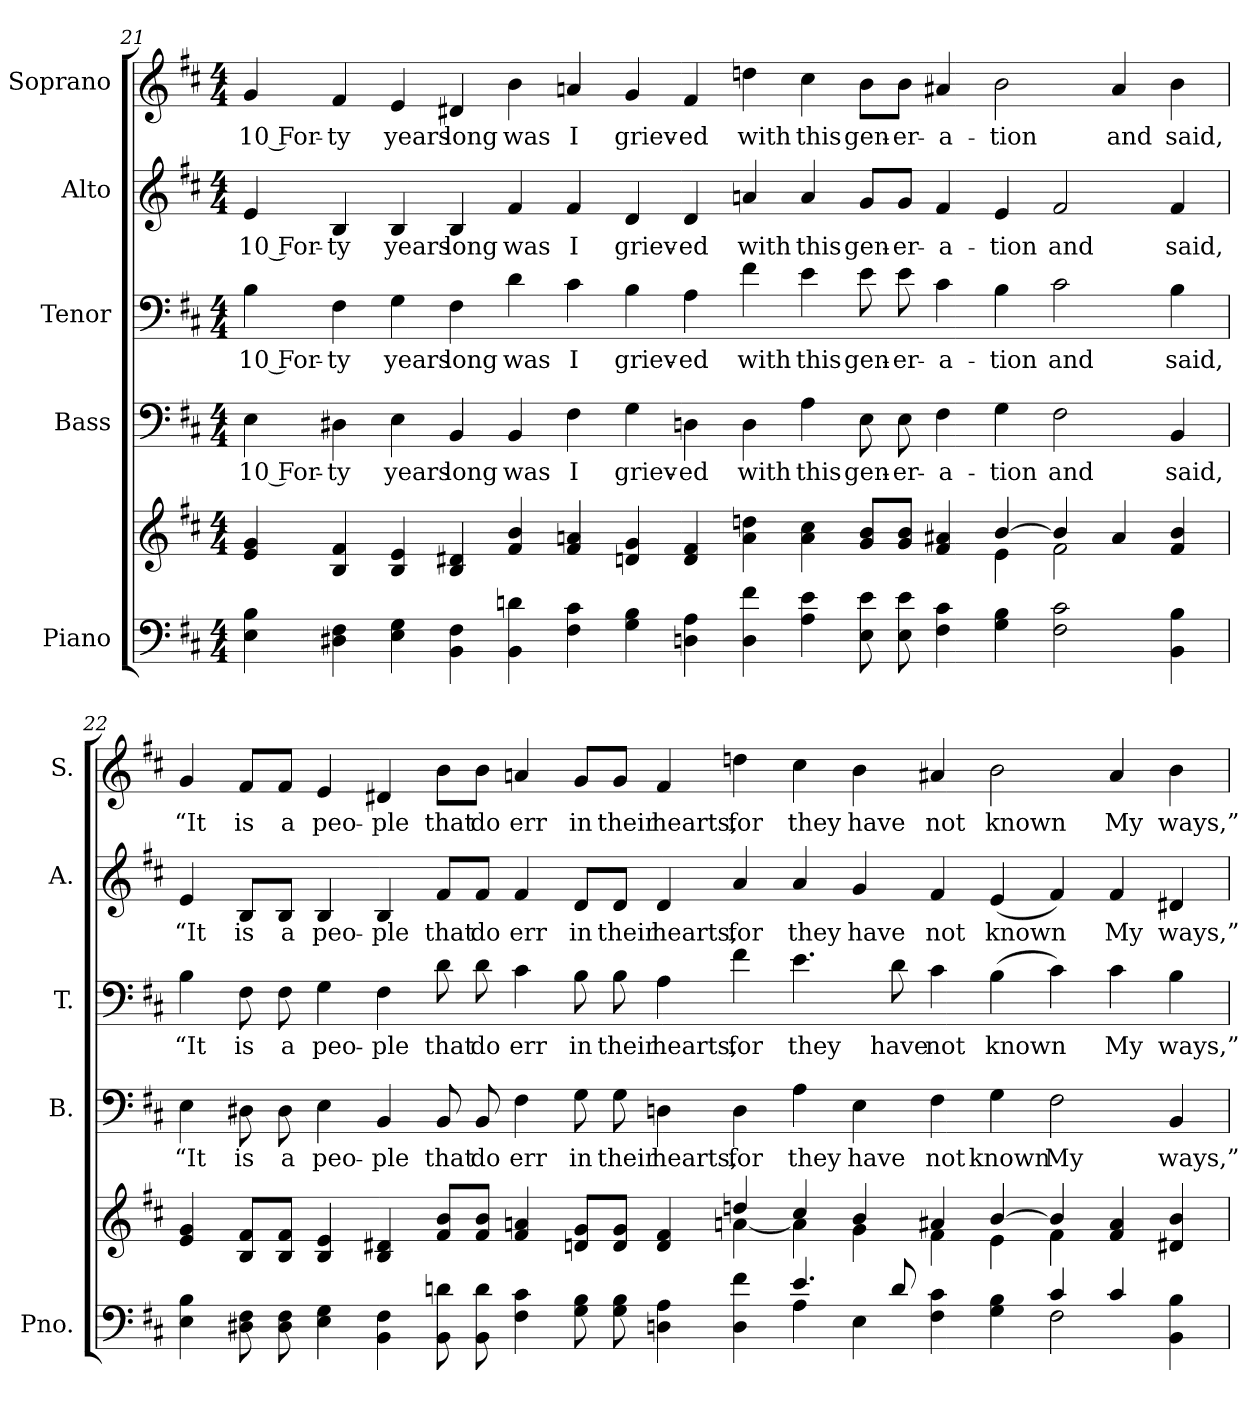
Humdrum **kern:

**kern	**kern	**kern	**text	**kern	**text	**kern	**text	**kern	**text
*part5	*part5	*part4	*part4	*part3	*part3	*part2	*part2	*part1	*part1
*staff6	*staff5	*staff4	*staff4	*staff3	*staff3	*staff2	*staff2	*staff1	*staff1
*I"Piano	*	*I"Bass	*	*I"Tenor	*	*I"Alto	*	*I"Soprano	*
*I'Pno.	*	*I'B.	*	*I'T.	*	*I'A.	*	*I'S.	*
!!LO:PB:g=z
*clefF4	*clefG2	*clefF4	*	*clefF4	*	*clefG2	*	*clefG2	*
*k[f#c#]	*k[f#c#]	*k[f#c#]	*	*k[f#c#]	*	*k[f#c#]	*	*k[f#c#]	*
*D:	*D:	*D:	*	*D:	*	*D:	*	*D:	*
*M4/4	*M4/4	*M4/4	*	*M4/4	*	*M4/4	*	*M4/4	*
=21	=21	=21	=21	=21	=21	=21	=21	=21	=21
*	*^	*	*	*	*	*	*	*	*
!	!	!	!	!LO:LY:b:color=#000000	!	!	!	!	!	!
!	!	!	!	!	!	!LO:LY:b:color=#000000	!	!	!	!
!	!	!	!	!	!	!	!	!LO:LY:b:color=#000000	!	!
!	!	!	!	!	!	!	!	!	!	!LO:LY:b:color=#000000
4Ei\ 4Bi	4ei/ 4gi	1ryy	4Ei\	10 For-	4Bi\	10 For-	4ei/	10 For-	4gi/	10 For-
!	!	!	!	!LO:LY:b:color=#000000	!	!	!	!	!	!
!	!	!	!	!	!	!LO:LY:b:color=#000000	!	!	!	!
!	!	!	!	!	!	!	!	!LO:LY:b:color=#000000	!	!
!	!	!	!	!	!	!	!	!	!	!LO:LY:b:color=#000000
4D#Xi\ 4F#i	4Bi/ 4f#i	.	4D#Xi\	-ty	4F#i\	-ty	4Bi/	-ty	4f#i/	-ty
!	!	!	!	!LO:LY:b:color=#000000	!	!	!	!	!	!
!	!	!	!	!	!	!LO:LY:b:color=#000000	!	!	!	!
!	!	!	!	!	!	!	!	!LO:LY:b:color=#000000	!	!
!	!	!	!	!	!	!	!	!	!	!LO:LY:b:color=#000000
4Ei\ 4Gi	4Bi/ 4ei	.	4Ei\	years	4Gi\	years	4Bi/	years	4ei/	years
!	!	!	!	!LO:LY:b:color=#000000	!	!	!	!	!	!
!	!	!	!	!	!	!LO:LY:b:color=#000000	!	!	!	!
!	!	!	!	!	!	!	!	!LO:LY:b:color=#000000	!	!
!	!	!	!	!	!	!	!	!	!	!LO:LY:b:color=#000000
4BBi\ 4F#i	4Bi/ 4d#Xi	.	4BBi/	long	4F#i\	long	4Bi/	long	4d#Xi/	long
!	!	!	!	!LO:LY:b:color=#000000	!	!	!	!	!	!
!	!	!	!	!	!	!LO:LY:b:color=#000000	!	!	!	!
!	!	!	!	!	!	!	!	!LO:LY:b:color=#000000	!	!
!	!	!	!	!	!	!	!	!	!	!LO:LY:b:color=#000000
4BBi\ 4dni	4f#i/ 4bi	1ryy	4BBi/	was	4di\	was	4f#i/	was	4bi\	was
!	!	!	!	!LO:LY:b:color=#000000	!	!	!	!	!	!
!	!	!	!	!	!	!LO:LY:b:color=#000000	!	!	!	!
!	!	!	!	!	!	!	!	!LO:LY:b:color=#000000	!	!
!	!	!	!	!	!	!	!	!	!	!LO:LY:b:color=#000000
4F#i\ 4c#i	4f#i/ 4ani	.	4F#i\	I	4c#i\	I	4f#i/	I	4ani/	I
!	!	!	!	!LO:LY:b:color=#000000	!	!	!	!	!	!
!	!	!	!	!	!	!LO:LY:b:color=#000000	!	!	!	!
!	!	!	!	!	!	!	!	!LO:LY:b:color=#000000	!	!
!	!	!	!	!	!	!	!	!	!	!LO:LY:b:color=#000000
4Gi\ 4Bi	4dni/ 4gi	.	4Gi\	griev-	4Bi\	griev-	4di/	griev-	4gi/	griev-
!	!	!	!	!LO:LY:b:color=#000000	!	!	!	!	!	!
!	!	!	!	!	!	!LO:LY:b:color=#000000	!	!	!	!
!	!	!	!	!	!	!	!	!LO:LY:b:color=#000000	!	!
!	!	!	!	!	!	!	!	!	!	!LO:LY:b:color=#000000
4Dni\ 4Ai	4di/ 4f#i	.	4Dni\	-ed	4Ai\	-ed	4di/	-ed	4f#i/	-ed
!	!	!	!	!LO:LY:b:color=#000000	!	!	!	!	!	!
!	!	!	!	!	!	!LO:LY:b:color=#000000	!	!	!	!
!	!	!	!	!	!	!	!	!LO:LY:b:color=#000000	!	!
!	!	!	!	!	!	!	!	!	!	!LO:LY:b:color=#000000
4Di\ 4f#i	4ai\ 4ddni	4ryy	4Di\	with	4f#i\	with	4ani/	with	4ddni\	with
!	!	!	!	!LO:LY:b:color=#000000	!	!	!	!	!	!
!	!	!	!	!	!	!LO:LY:b:color=#000000	!	!	!	!
!	!	!	!	!	!	!	!	!LO:LY:b:color=#000000	!	!
!	!	!	!	!	!	!	!	!	!	!LO:LY:b:color=#000000
4Ai\ 4ei	4ai\ 4cc#i	2ryy	4Ai\	this	4ei\	this	4ai/	this	4cc#i\	this
!	!	!	!	!LO:LY:b:color=#000000	!	!	!	!	!	!
!	!	!	!	!	!	!LO:LY:b:color=#000000	!	!	!	!
!	!	!	!	!	!	!	!	!LO:LY:b:color=#000000	!	!
!	!	!	!	!	!	!	!	!	!	!LO:LY:b:color=#000000
8Ei\ 8ei	8gi/ 8biL	.	8Ei\	gen-	8ei\	gen-	8gi/L	gen-	8bi\L	gen-
!	!	!	!	!LO:LY:b:color=#000000	!	!	!	!	!	!
!	!	!	!	!	!	!LO:LY:b:color=#000000	!	!	!	!
!	!	!	!	!	!	!	!	!LO:LY:b:color=#000000	!	!
!	!	!	!	!	!	!	!	!	!	!LO:LY:b:color=#000000
8Ei\ 8ei	8gi/ 8biJ	.	8Ei\	-er-	8ei\	-er-	8gi/J	-er-	8bi\J	-er-
!	!	!	!	!LO:LY:b:color=#000000	!	!	!	!	!	!
!	!	!	!	!	!	!LO:LY:b:color=#000000	!	!	!	!
!	!	!	!	!	!	!	!	!LO:LY:b:color=#000000	!	!
!	!	!	!	!	!	!	!	!	!	!LO:LY:b:color=#000000
4F#i\ 4c#i	4f#i/ 4a#Xi	4ryy	4F#i\	-a-	4c#i\	-a-	4f#i/	-a-	4a#Xi/	-a-
!	!	!	!	!LO:LY:b:color=#000000	!	!	!	!	!	!
!	!	!	!	!	!	!LO:LY:b:color=#000000	!	!	!	!
!	!	!	!	!	!	!	!	!LO:LY:b:color=#000000	!	!
!	!	!	!	!	!	!	!	!	!	!LO:LY:b:color=#000000
4Gi\ 4Bi	[>4bi/	4ei\	4Gi\	-tion	4Bi\	-tion	4ei/	-tion	2bi\	-tion
!	!	!	!	!LO:LY:b:color=#000000	!	!	!	!	!	!
!	!	!	!	!	!	!LO:LY:b:color=#000000	!	!	!	!
!	!	!	!	!	!	!	!	!LO:LY:b:color=#000000	!	!
2F#i\ 2c#i	4bi/]	2f#i\	2F#i\	and	2c#i\	and	2f#i/	and	.	.
!	!	!	!	!	!	!	!	!	!	!LO:LY:b:color=#000000
.	4a#i/	.	.	.	.	.	.	.	4a#i/	and
!	!	!	!	!LO:LY:b:color=#000000	!	!	!	!	!	!
!	!	!	!	!	!	!LO:LY:b:color=#000000	!	!	!	!
!	!	!	!	!	!	!	!	!LO:LY:b:color=#000000	!	!
!	!	!	!	!	!	!	!	!	!	!LO:LY:b:color=#000000
4BBi\ 4Bi	4f#i/ 4bi	4ryy	4BBi/	said,	4Bi\	said,	4f#i/	said,	4bi\	said,
!!LO:PB:g=z
=22	=22	=22	=22	=22	=22	=22	=22	=22	=22	=22
*^	*	*	*	*	*	*	*	*	*	*
!	!	!	!	!	!LO:LY:b:color=#000000	!	!	!	!	!	!
!	!	!	!	!	!	!	!LO:LY:b:color=#000000	!	!	!	!
!	!	!	!	!	!	!	!	!	!LO:LY:b:color=#000000	!	!
!	!	!	!	!	!	!	!	!	!	!	!LO:LY:b:color=#000000
4Ei\ 4Bi	1ryy	4ei/ 4gi	1ryy	4Ei\	“It	4Bi\	“It	4ei/	“It	4gi/	“It
!	!	!	!	!	!LO:LY:b:color=#000000	!	!	!	!	!	!
!	!	!	!	!	!	!	!LO:LY:b:color=#000000	!	!	!	!
!	!	!	!	!	!	!	!	!	!LO:LY:b:color=#000000	!	!
!	!	!	!	!	!	!	!	!	!	!	!LO:LY:b:color=#000000
8D#Xi\ 8F#i	.	8Bi/ 8f#iL	.	8D#Xi\	is	8F#i\	is	8Bi/L	is	8f#i/L	is
!	!	!	!	!	!LO:LY:b:color=#000000	!	!	!	!	!	!
!	!	!	!	!	!	!	!LO:LY:b:color=#000000	!	!	!	!
!	!	!	!	!	!	!	!	!	!LO:LY:b:color=#000000	!	!
!	!	!	!	!	!	!	!	!	!	!	!LO:LY:b:color=#000000
8D#i\ 8F#i	.	8Bi/ 8f#iJ	.	8D#i\	a	8F#i\	a	8Bi/J	a	8f#i/J	a
!	!	!	!	!	!LO:LY:b:color=#000000	!	!	!	!	!	!
!	!	!	!	!	!	!	!LO:LY:b:color=#000000	!	!	!	!
!	!	!	!	!	!	!	!	!	!LO:LY:b:color=#000000	!	!
!	!	!	!	!	!	!	!	!	!	!	!LO:LY:b:color=#000000
4Ei\ 4Gi	.	4Bi/ 4ei	.	4Ei\	peo-	4Gi\	peo-	4Bi/	peo-	4ei/	peo-
!	!	!	!	!	!LO:LY:b:color=#000000	!	!	!	!	!	!
!	!	!	!	!	!	!	!LO:LY:b:color=#000000	!	!	!	!
!	!	!	!	!	!	!	!	!	!LO:LY:b:color=#000000	!	!
!	!	!	!	!	!	!	!	!	!	!	!LO:LY:b:color=#000000
4BBi\ 4F#i	.	4Bi/ 4d#Xi	.	4BBi/	-ple	4F#i\	-ple	4Bi/	-ple	4d#Xi/	-ple
!	!	!	!	!	!LO:LY:b:color=#000000	!	!	!	!	!	!
!	!	!	!	!	!	!	!LO:LY:b:color=#000000	!	!	!	!
!	!	!	!	!	!	!	!	!	!LO:LY:b:color=#000000	!	!
!	!	!	!	!	!	!	!	!	!	!	!LO:LY:b:color=#000000
8BBi\ 8dni	1ryy	8f#i/ 8biL	4ryy	8BBi/	that	8di\	that	8f#i/L	that	8bi\L	that
!	!	!	!	!	!LO:LY:b:color=#000000	!	!	!	!	!	!
!	!	!	!	!	!	!	!LO:LY:b:color=#000000	!	!	!	!
!	!	!	!	!	!	!	!	!	!LO:LY:b:color=#000000	!	!
!	!	!	!	!	!	!	!	!	!	!	!LO:LY:b:color=#000000
8BBi\ 8di	.	8f#i/ 8biJ	.	8BBi/	do	8di\	do	8f#i/J	do	8bi\J	do
!	!	!	!	!	!LO:LY:b:color=#000000	!	!	!	!	!	!
!	!	!	!	!	!	!	!LO:LY:b:color=#000000	!	!	!	!
!	!	!	!	!	!	!	!	!	!LO:LY:b:color=#000000	!	!
!	!	!	!	!	!	!	!	!	!	!	!LO:LY:b:color=#000000
4F#i\ 4c#i	.	4f#i/ 4ani	2ryy	4F#i\	err	4c#i\	err	4f#i/	err	4ani/	err
!	!	!	!	!	!LO:LY:b:color=#000000	!	!	!	!	!	!
!	!	!	!	!	!	!	!LO:LY:b:color=#000000	!	!	!	!
!	!	!	!	!	!	!	!	!	!LO:LY:b:color=#000000	!	!
!	!	!	!	!	!	!	!	!	!	!	!LO:LY:b:color=#000000
8Gi\ 8Bi	.	8dni/ 8giL	.	8Gi\	in	8Bi\	in	8di/L	in	8gi/L	in
!	!	!	!	!	!LO:LY:b:color=#000000	!	!	!	!	!	!
!	!	!	!	!	!	!	!LO:LY:b:color=#000000	!	!	!	!
!	!	!	!	!	!	!	!	!	!LO:LY:b:color=#000000	!	!
!	!	!	!	!	!	!	!	!	!	!	!LO:LY:b:color=#000000
8Gi\ 8Bi	.	8di/ 8giJ	.	8Gi\	their	8Bi\	their	8di/J	their	8gi/J	their
!	!	!	!	!	!LO:LY:b:color=#000000	!	!	!	!	!	!
!	!	!	!	!	!	!	!LO:LY:b:color=#000000	!	!	!	!
!	!	!	!	!	!	!	!	!	!LO:LY:b:color=#000000	!	!
!	!	!	!	!	!	!	!	!	!	!	!LO:LY:b:color=#000000
4Dni\ 4Ai	.	4di/ 4f#i	4ryy	4Dni\	hearts,	4Ai\	hearts,	4di/	hearts,	4f#i/	hearts,
!	!	!	!	!	!LO:LY:b:color=#000000	!	!	!	!	!	!
!	!	!	!	!	!	!	!LO:LY:b:color=#000000	!	!	!	!
!	!	!	!	!	!	!	!	!	!LO:LY:b:color=#000000	!	!
!	!	!	!	!	!	!	!	!	!	!	!LO:LY:b:color=#000000
4Di\ 4f#i	4ryy	4ddni/	[<4ani\	4Di\	for	4f#i\	for	4ai/	for	4ddni\	for
!	!	!	!	!	!LO:LY:b:color=#000000	!	!	!	!	!	!
!	!	!	!	!	!	!	!LO:LY:b:color=#000000	!	!	!	!
!	!	!	!	!	!	!	!	!	!LO:LY:b:color=#000000	!	!
!	!	!	!	!	!	!	!	!	!	!	!LO:LY:b:color=#000000
4.ei/	4Ai\	4cc#i/	4ai\]	4Ai\	they	4.ei\	they	4ai/	they	4cc#i\	they
!	!	!	!	!	!LO:LY:b:color=#000000	!	!	!	!	!	!
!	!	!	!	!	!	!	!	!	!LO:LY:b:color=#000000	!	!
!	!	!	!	!	!	!	!	!	!	!	!LO:LY:b:color=#000000
.	4Ei\	4bi/	4gi\	4Ei\	have	.	.	4gi/	have	4bi\	have
!	!	!	!	!	!	!	!LO:LY:b:color=#000000	!	!	!	!
8di/	.	.	.	.	.	8di\	have	.	.	.	.
!	!	!	!	!	!LO:LY:b:color=#000000	!	!	!	!	!	!
!	!	!	!	!	!	!	!LO:LY:b:color=#000000	!	!	!	!
!	!	!	!	!	!	!	!	!	!LO:LY:b:color=#000000	!	!
!	!	!	!	!	!	!	!	!	!	!	!LO:LY:b:color=#000000
4F#i\ 4c#i	4ryy	4a#Xi/	4f#i\	4F#i\	not	4c#i\	not	4f#i/	not	4a#Xi/	not
!	!	!	!	!	!LO:LY:b:color=#000000	!	!	!	!	!	!
!	!	!	!	!	!	!	!LO:LY:b:color=#000000	!	!	!	!
!	!	!	!	!	!	!	!	!	!LO:LY:b:color=#000000	!	!
!	!	!	!	!	!	!	!	!	!	!	!LO:LY:b:color=#000000
4Gi\ 4Bi	4ryy	[>4bi/	4ei\	4Gi\	known	(4Bi\	known	(4ei/	known	2bi\	known
!	!	!	!	!	!LO:LY:b:color=#000000	!	!	!	!	!	!
4c#i/	2F#i\	4bi/]	4f#i\	2F#i\	My	4c#i\)	.	4f#i/)	.	.	.
!	!	!	!	!	!	!	!LO:LY:b:color=#000000	!	!	!	!
!	!	!	!	!	!	!	!	!	!LO:LY:b:color=#000000	!	!
!	!	!	!	!	!	!	!	!	!	!	!LO:LY:b:color=#000000
4c#i/	.	4f#i/ 4a#i	4ryy	.	.	4c#i\	My	4f#i/	My	4a#i/	My
!	!	!	!	!	!LO:LY:b:color=#000000	!	!	!	!	!	!
!	!	!	!	!	!	!	!LO:LY:b:color=#000000	!	!	!	!
!	!	!	!	!	!	!	!	!	!LO:LY:b:color=#000000	!	!
!	!	!	!	!	!	!	!	!	!	!	!LO:LY:b:color=#000000
4BBi\ 4Bi	4ryy	4d#Xi/ 4bi	4ryy	4BBi/	ways,”	4Bi\	ways,”	4d#Xi/	ways,”	4bi\	ways,”
*v	*v	*	*	*	*	*	*	*	*	*	*
*	*v	*v	*	*	*	*	*	*	*	*
=	=	=	=	=	=	=	=	=	=
*-	*-	*-	*-	*-	*-	*-	*-	*-	*-
